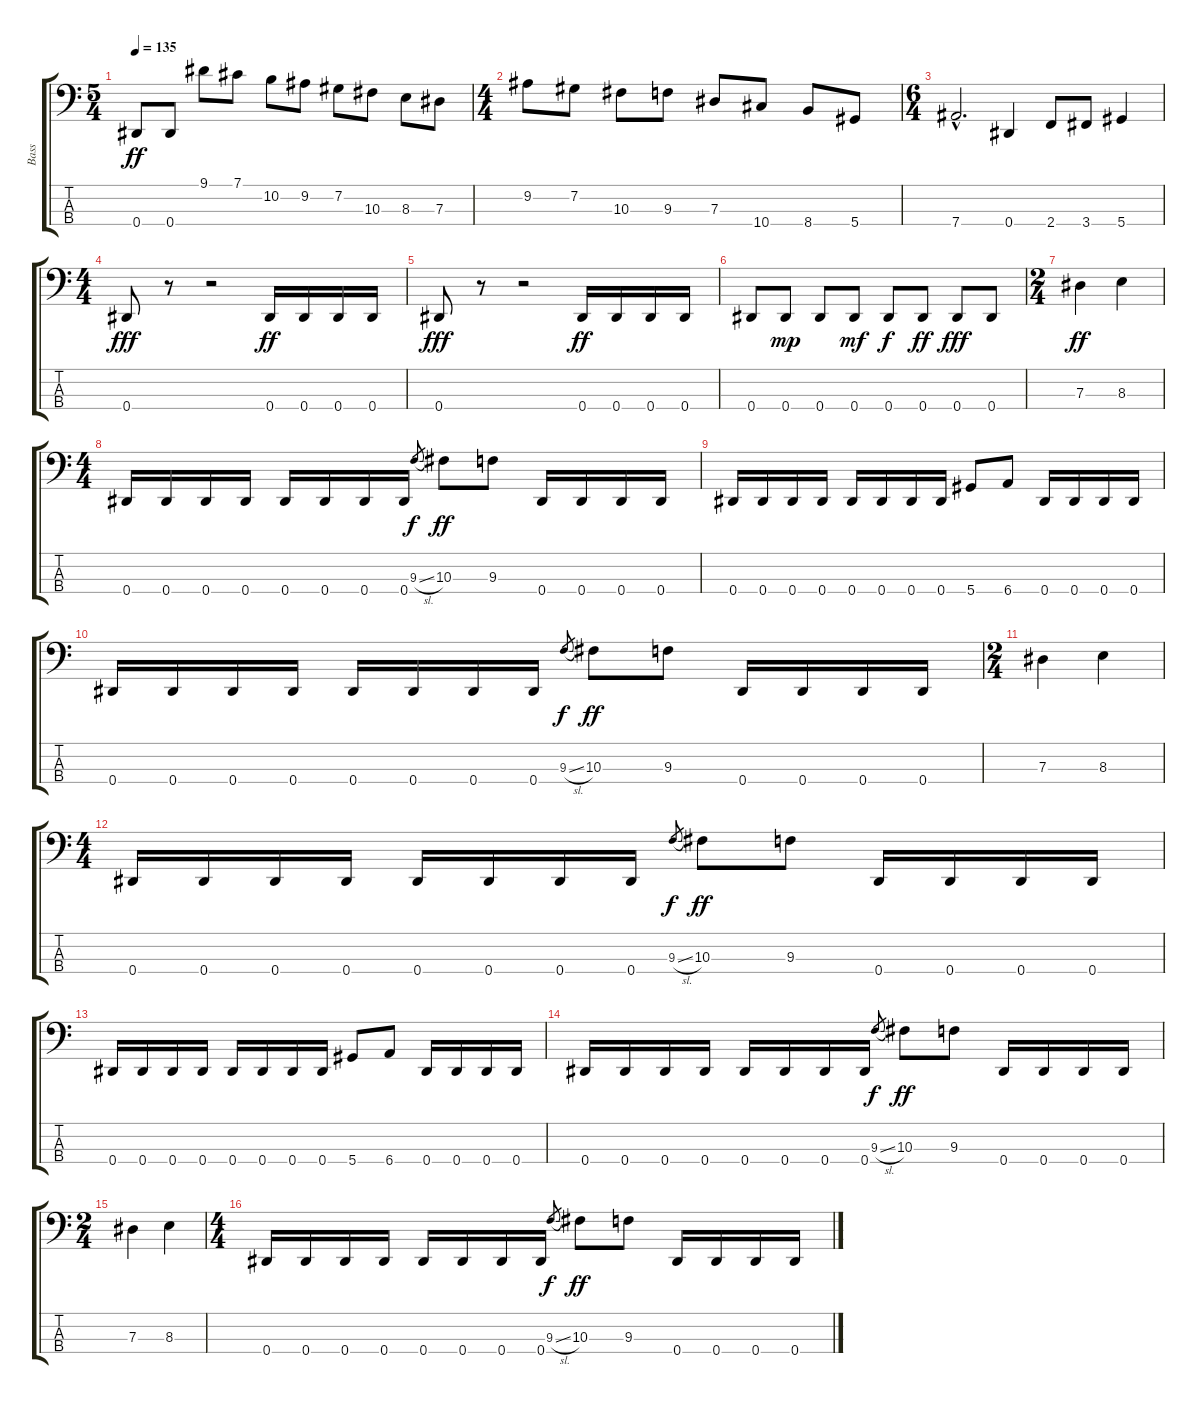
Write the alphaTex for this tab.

\track ("Bass" "Bass") {instrument electricbasspick}
\staff {score tabs}
\tuning (Gb2 Db2 Ab1 Eb1) {hide}
\ts (5 4)
\tempo 135
\clef f4
\ks c
0.4.8{dy ff} 0.4.8 9.1.8 7.1.8 10.2.8 9.2.8 7.2.8 10.3.8 8.3.8 7.3.8 |
\ts (4 4)
9.2.8 7.2.8 10.3.8 9.3.8 7.3.8 10.4.8 8.4.8 5.4.8 |
\ts (6 4)
7.4{hac}.2{d} 0.4.4 2.4.8 3.4.8 5.4.4 |
\ts (4 4)
0.4.8{dy fff} r.8 r.2 0.4.16{dy ff} 0.4.16 0.4.16 0.4.16 |
0.4.8{dy fff} r.8 r.2 0.4.16{dy ff} 0.4.16 0.4.16 0.4.16 |
0.4.8 0.4.8{dy mp} 0.4.8 0.4.8{dy mf} 0.4.8{dy f} 0.4.8{dy ff} 0.4.8{dy fff} 0.4.8 |
\ts (2 4)
7.3.4{dy ff} 8.3.4 |
\ts (4 4)
0.4.16 0.4.16 0.4.16 0.4.16 0.4.16 0.4.16 0.4.16 0.4.16 9.3{sl}.8{gr dy f} 10.3.8{dy ff} 9.3.8 0.4.16 0.4.16 0.4.16 0.4.16 |
0.4.16 0.4.16 0.4.16 0.4.16 0.4.16 0.4.16 0.4.16 0.4.16 5.4.8 6.4.8 0.4.16 0.4.16 0.4.16 0.4.16 |
0.4.16 0.4.16 0.4.16 0.4.16 0.4.16 0.4.16 0.4.16 0.4.16 9.3{sl}.8{gr dy f} 10.3.8{dy ff} 9.3.8 0.4.16 0.4.16 0.4.16 0.4.16 |
\ts (2 4)
7.3.4 8.3.4 |
\ts (4 4)
0.4.16 0.4.16 0.4.16 0.4.16 0.4.16 0.4.16 0.4.16 0.4.16 9.3{sl}.8{gr dy f} 10.3.8{dy ff} 9.3.8 0.4.16 0.4.16 0.4.16 0.4.16 |
0.4.16 0.4.16 0.4.16 0.4.16 0.4.16 0.4.16 0.4.16 0.4.16 5.4.8 6.4.8 0.4.16 0.4.16 0.4.16 0.4.16 |
0.4.16 0.4.16 0.4.16 0.4.16 0.4.16 0.4.16 0.4.16 0.4.16 9.3{sl}.8{gr dy f} 10.3.8{dy ff} 9.3.8 0.4.16 0.4.16 0.4.16 0.4.16 |
\ts (2 4)
7.3.4 8.3.4 |
\ts (4 4)
0.4.16 0.4.16 0.4.16 0.4.16 0.4.16 0.4.16 0.4.16 0.4.16 9.3{sl}.8{gr dy f} 10.3.8{dy ff} 9.3.8 0.4.16 0.4.16 0.4.16 0.4.16
